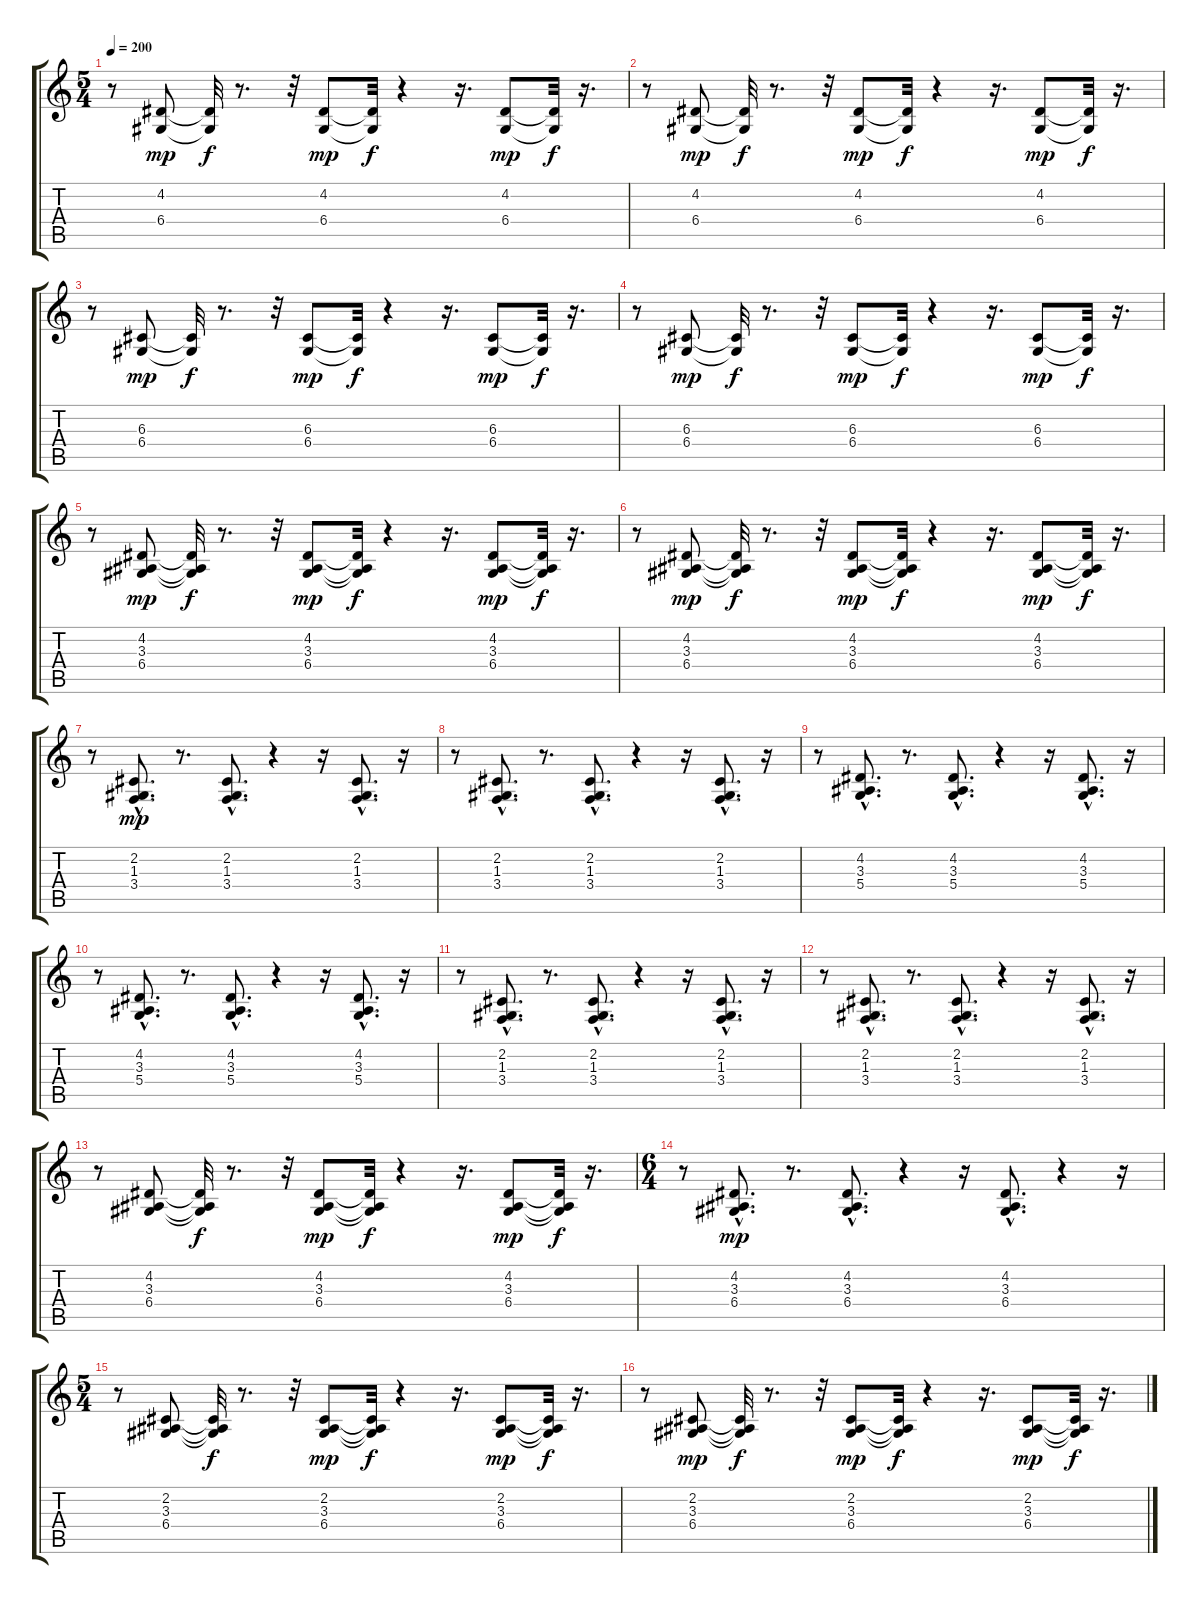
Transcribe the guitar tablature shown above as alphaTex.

\track "" {instrument acousticgrandpiano}
\staff {score tabs}
\tuning (E4 B3 G3 D3 A2 E2) {hide}
\ts (5 4)
\tempo 200
\clef g2
\ks c
r.8{dy mp instrument acousticgrandpiano} (4.2 6.4).8 (4.2{t} 6.4{t}).32{dy f} r.8{d} r.32 (4.2 6.4).8{dy mp} (4.2{t} 6.4{t}).32{dy f} r.4 r.16{d} (4.2 6.4).8{dy mp} (4.2{t} 6.4{t}).32{dy f} r.16{d} |
r.8 (4.2 6.4).8{dy mp} (4.2{t} 6.4{t}).32{dy f} r.8{d} r.32 (4.2 6.4).8{dy mp} (4.2{t} 6.4{t}).32{dy f} r.4 r.16{d} (4.2 6.4).8{dy mp} (4.2{t} 6.4{t}).32{dy f} r.16{d} |
r.8 (6.3 6.4).8{dy mp} (6.3{t} 6.4{t}).32{dy f} r.8{d} r.32 (6.3 6.4).8{dy mp} (6.3{t} 6.4{t}).32{dy f} r.4 r.16{d} (6.3 6.4).8{dy mp} (6.3{t} 6.4{t}).32{dy f} r.16{d} |
r.8 (6.3 6.4).8{dy mp} (6.3{t} 6.4{t}).32{dy f} r.8{d} r.32 (6.3 6.4).8{dy mp} (6.3{t} 6.4{t}).32{dy f} r.4 r.16{d} (6.3 6.4).8{dy mp} (6.3{t} 6.4{t}).32{dy f} r.16{d} |
r.8 (4.2 3.3 6.4).8{dy mp} (4.2{t} 3.3{t} 6.4{t}).32{dy f} r.8{d} r.32 (4.2 3.3 6.4).8{dy mp} (4.2{t} 3.3{t} 6.4{t}).32{dy f} r.4 r.16{d} (4.2 3.3 6.4).8{dy mp} (4.2{t} 3.3{t} 6.4{t}).32{dy f} r.16{d} |
r.8 (4.2 3.3 6.4).8{dy mp} (4.2{t} 3.3{t} 6.4{t}).32{dy f} r.8{d} r.32 (4.2 3.3 6.4).8{dy mp} (4.2{t} 3.3{t} 6.4{t}).32{dy f} r.4 r.16{d} (4.2 3.3 6.4).8{dy mp} (4.2{t} 3.3{t} 6.4{t}).32{dy f} r.16{d} |
r.8 (2.2{hac} 1.3{hac} 3.4{hac}).8{d dy mp} r.8{d} (2.2{hac} 1.3{hac} 3.4{hac}).8{d} r.4 r.16 (2.2{hac} 1.3{hac} 3.4{hac}).8{d} r.16 |
r.8 (2.2{hac} 1.3{hac} 3.4{hac}).8{d} r.8{d} (2.2{hac} 1.3{hac} 3.4{hac}).8{d} r.4 r.16 (2.2{hac} 1.3{hac} 3.4{hac}).8{d} r.16 |
r.8 (4.2{hac} 3.3{hac} 5.4{hac}).8{d} r.8{d} (4.2{hac} 3.3{hac} 5.4{hac}).8{d} r.4 r.16 (4.2{hac} 3.3{hac} 5.4{hac}).8{d} r.16 |
r.8 (4.2{hac} 3.3{hac} 5.4{hac}).8{d} r.8{d} (4.2{hac} 3.3{hac} 5.4{hac}).8{d} r.4 r.16 (4.2{hac} 3.3{hac} 5.4{hac}).8{d} r.16 |
r.8 (2.2{hac} 1.3{hac} 3.4{hac}).8{d} r.8{d} (2.2{hac} 1.3{hac} 3.4{hac}).8{d} r.4 r.16 (2.2{hac} 1.3{hac} 3.4{hac}).8{d} r.16 |
r.8 (2.2{hac} 1.3{hac} 3.4{hac}).8{d} r.8{d} (2.2{hac} 1.3{hac} 3.4{hac}).8{d} r.4 r.16 (2.2{hac} 1.3{hac} 3.4{hac}).8{d} r.16 |
r.8 (4.2 3.3 6.4).8 (4.2{t} 3.3{t} 6.4{t}).32{dy f} r.8{d} r.32 (4.2 3.3 6.4).8{dy mp} (4.2{t} 3.3{t} 6.4{t}).32{dy f} r.4 r.16{d} (4.2 3.3 6.4).8{dy mp} (4.2{t} 3.3{t} 6.4{t}).32{dy f} r.16{d} |
\ts (6 4)
r.8 (4.2{hac} 3.3{hac} 6.4{hac}).8{d dy mp} r.8{d} (4.2{hac} 3.3{hac} 6.4{hac}).8{d} r.4 r.16 (4.2{hac} 3.3{hac} 6.4{hac}).8{d} r.4 r.16 |
\ts (5 4)
r.8 (2.2 3.3 6.4).8 (2.2{t} 3.3{t} 6.4{t}).32{dy f} r.8{d} r.32 (2.2 3.3 6.4).8{dy mp} (2.2{t} 3.3{t} 6.4{t}).32{dy f} r.4 r.16{d} (2.2 3.3 6.4).8{dy mp} (2.2{t} 3.3{t} 6.4{t}).32{dy f} r.16{d} |
r.8 (2.2 3.3 6.4).8{dy mp} (2.2{t} 3.3{t} 6.4{t}).32{dy f} r.8{d} r.32 (2.2 3.3 6.4).8{dy mp} (2.2{t} 3.3{t} 6.4{t}).32{dy f} r.4 r.16{d} (2.2 3.3 6.4).8{dy mp} (2.2{t} 3.3{t} 6.4{t}).32{dy f} r.16{d}
